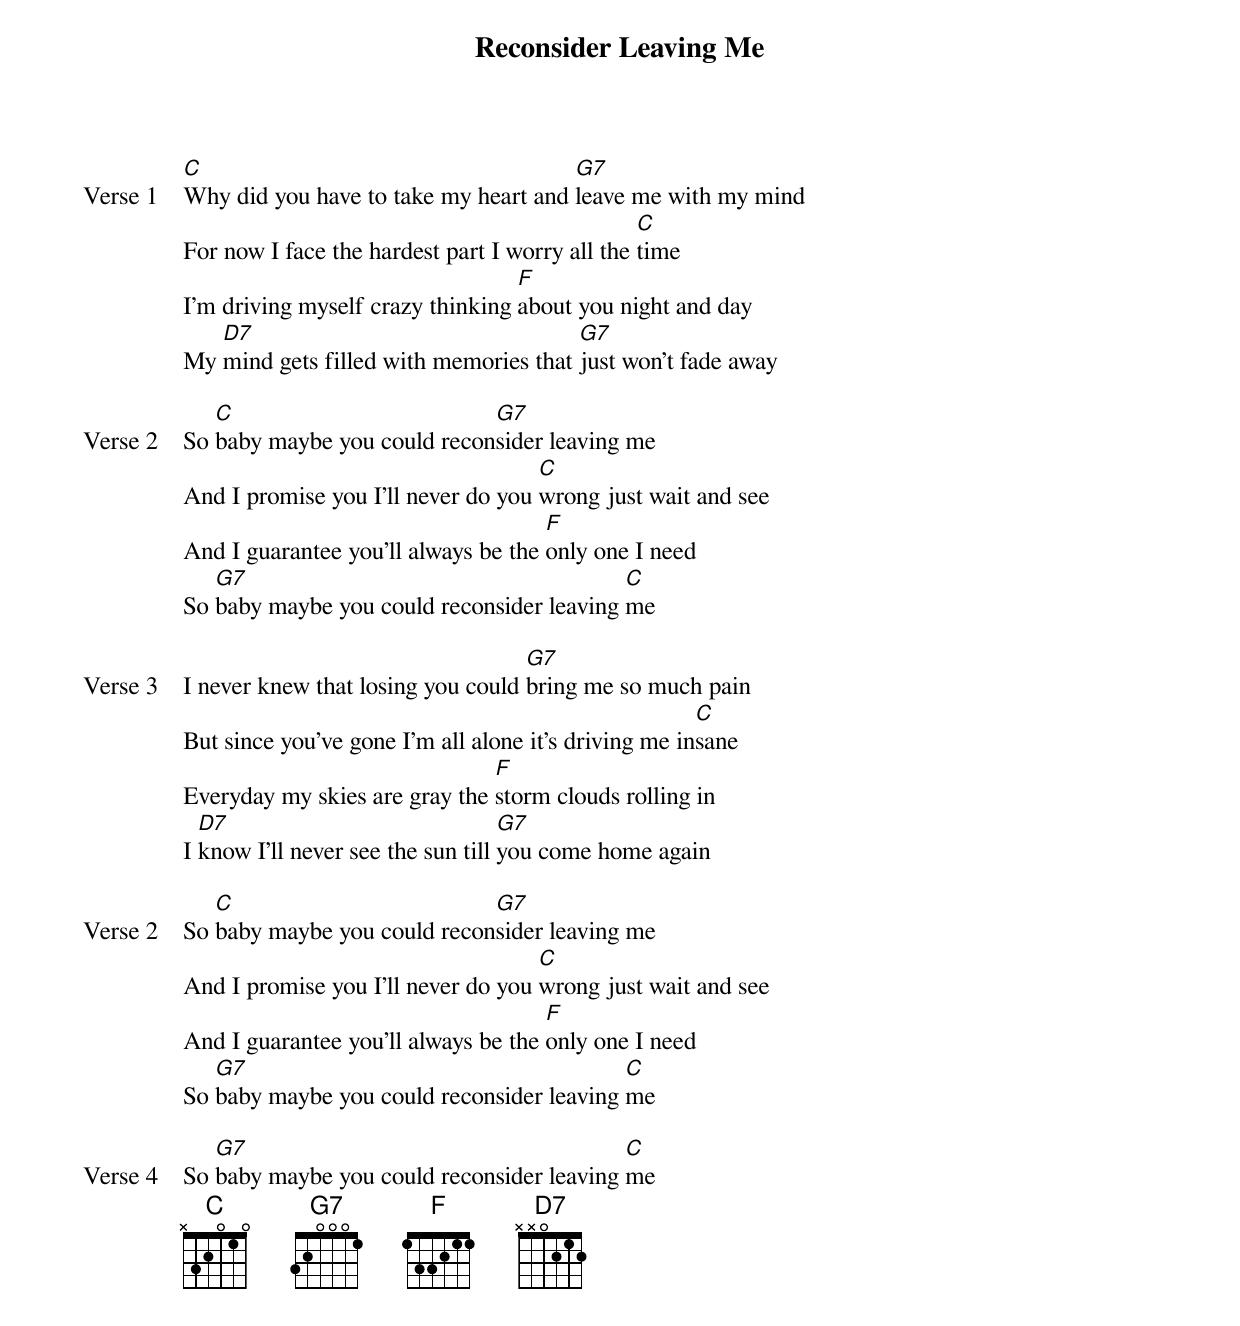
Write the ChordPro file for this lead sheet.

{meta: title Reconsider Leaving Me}
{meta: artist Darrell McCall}
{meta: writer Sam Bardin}

{start_of_verse: Verse 1}
[C]Why did you have to take my heart and [G7]leave me with my mind
For now I face the hardest part I worry all the [C]time
I'm driving myself crazy thinking [F]about you night and day
My [D7]mind gets filled with memories that [G7]just won't fade away
{end_of_verse}

{start_of_verse: Verse 2}
So [C]baby maybe you could recon[G7]sider leaving me
And I promise you I'll never do you [C]wrong just wait and see
And I guarantee you'll always be the [F]only one I need
So [G7]baby maybe you could reconsider leaving [C]me
{end_of_verse}

{start_of_verse: Verse 3}
I never knew that losing you could [G7]bring me so much pain
But since you've gone I'm all alone it's driving me in[C]sane
Everyday my skies are gray the [F]storm clouds rolling in
I [D7]know I'll never see the sun till [G7]you come home again
{end_of_verse}

{start_of_verse: Verse 2}
So [C]baby maybe you could recon[G7]sider leaving me
And I promise you I'll never do you [C]wrong just wait and see
And I guarantee you'll always be the [F]only one I need
So [G7]baby maybe you could reconsider leaving [C]me
{end_of_verse}

{start_of_verse: Verse 4}
So [G7]baby maybe you could reconsider leaving [C]me
{end_of_verse}
